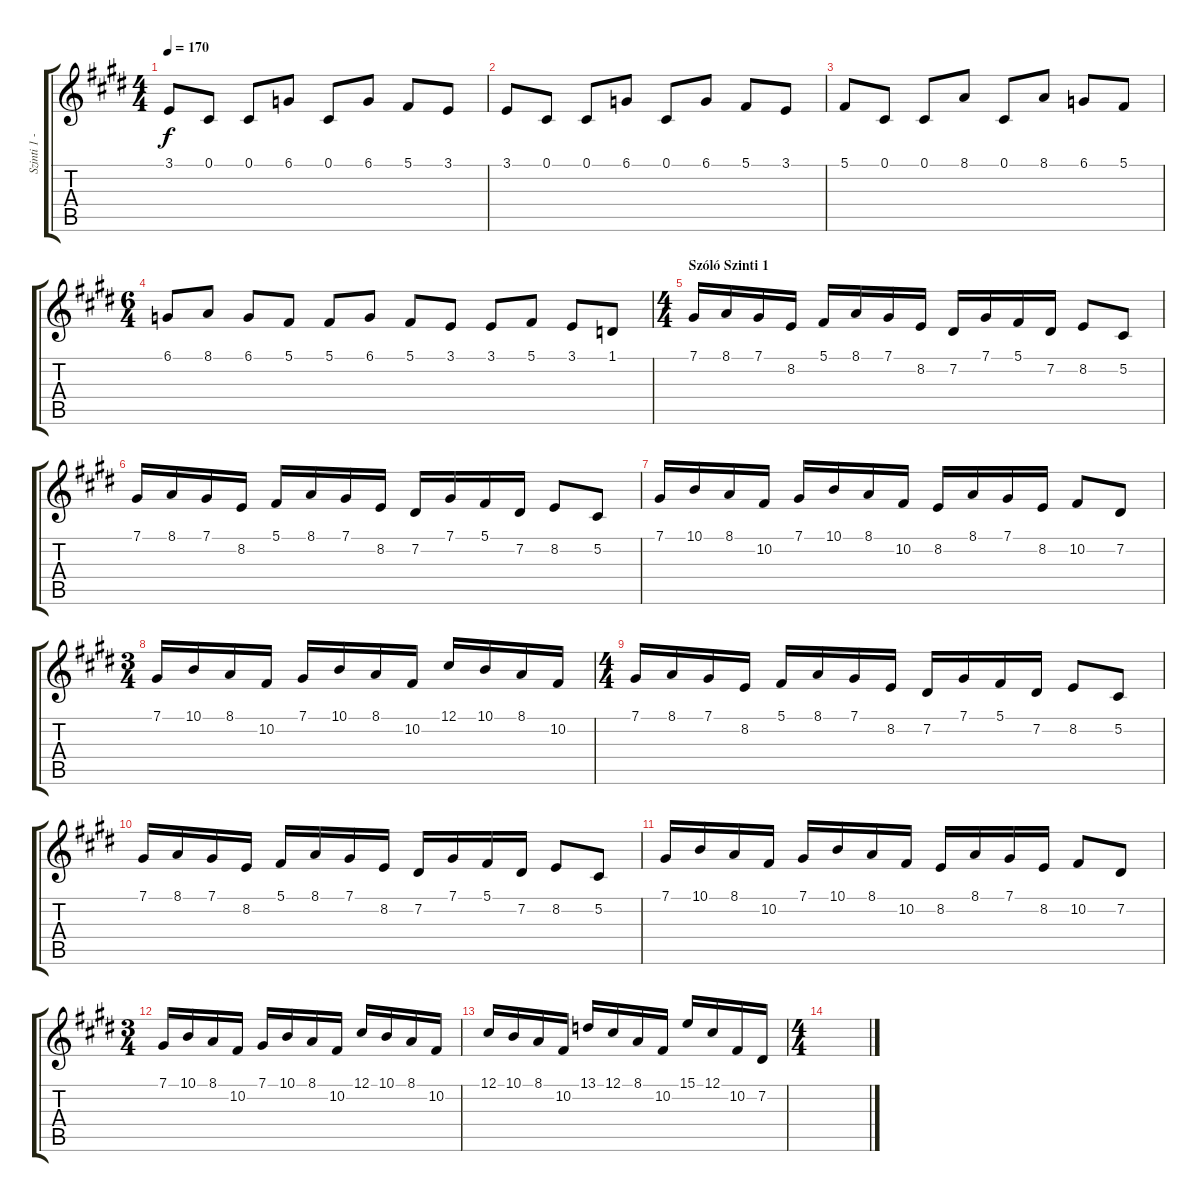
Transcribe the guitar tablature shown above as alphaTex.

\track ("Szinti 1 - Lead, Szóló" "Szinti 1 -") {instrument lead1square}
\staff {score tabs}
\tuning (Db4 Ab3 E3 B2 Gb2 Db2) {hide}
\ts (4 4)
\tempo 170
\clef g2
\ks c#minor
3.1.8{dy f} 0.1.8 0.1.8 6.1.8 0.1.8 6.1.8 5.1.8 3.1.8 |
3.1.8 0.1.8 0.1.8 6.1.8 0.1.8 6.1.8 5.1.8 3.1.8 |
5.1.8 0.1.8 0.1.8 8.1.8 0.1.8 8.1.8 6.1.8 5.1.8 |
\ts (6 4)
6.1.8 8.1.8 6.1.8 5.1.8 5.1.8 6.1.8 5.1.8 3.1.8 3.1.8 5.1.8 3.1.8 1.1.8 |
\ts (4 4)
\section ("" "Szóló Szinti 1")
7.1.16{volume 13} 8.1.16 7.1.16 8.2.16 5.1.16 8.1.16 7.1.16 8.2.16 7.2.16 7.1.16 5.1.16 7.2.16 8.2.8 5.2.8 |
7.1.16 8.1.16 7.1.16 8.2.16 5.1.16 8.1.16 7.1.16 8.2.16 7.2.16 7.1.16 5.1.16 7.2.16 8.2.8 5.2.8 |
7.1.16 10.1.16 8.1.16 10.2.16 7.1.16 10.1.16 8.1.16 10.2.16 8.2.16 8.1.16 7.1.16 8.2.16 10.2.8 7.2.8 |
\ts (3 4)
7.1.16 10.1.16 8.1.16 10.2.16 7.1.16 10.1.16 8.1.16 10.2.16 12.1.16 10.1.16 8.1.16 10.2.16 |
\ts (4 4)
7.1.16 8.1.16 7.1.16 8.2.16 5.1.16 8.1.16 7.1.16 8.2.16 7.2.16 7.1.16 5.1.16 7.2.16 8.2.8 5.2.8 |
7.1.16 8.1.16 7.1.16 8.2.16 5.1.16 8.1.16 7.1.16 8.2.16 7.2.16 7.1.16 5.1.16 7.2.16 8.2.8 5.2.8 |
7.1.16 10.1.16 8.1.16 10.2.16 7.1.16 10.1.16 8.1.16 10.2.16 8.2.16 8.1.16 7.1.16 8.2.16 10.2.8 7.2.8 |
\ts (3 4)
7.1.16 10.1.16 8.1.16 10.2.16 7.1.16 10.1.16 8.1.16 10.2.16 12.1.16 10.1.16 8.1.16 10.2.16 |
12.1.16 10.1.16 8.1.16 10.2.16 13.1.16 12.1.16 8.1.16 10.2.16 15.1.16 12.1.16 10.2.16 7.2.16 |
\ts (4 4)
